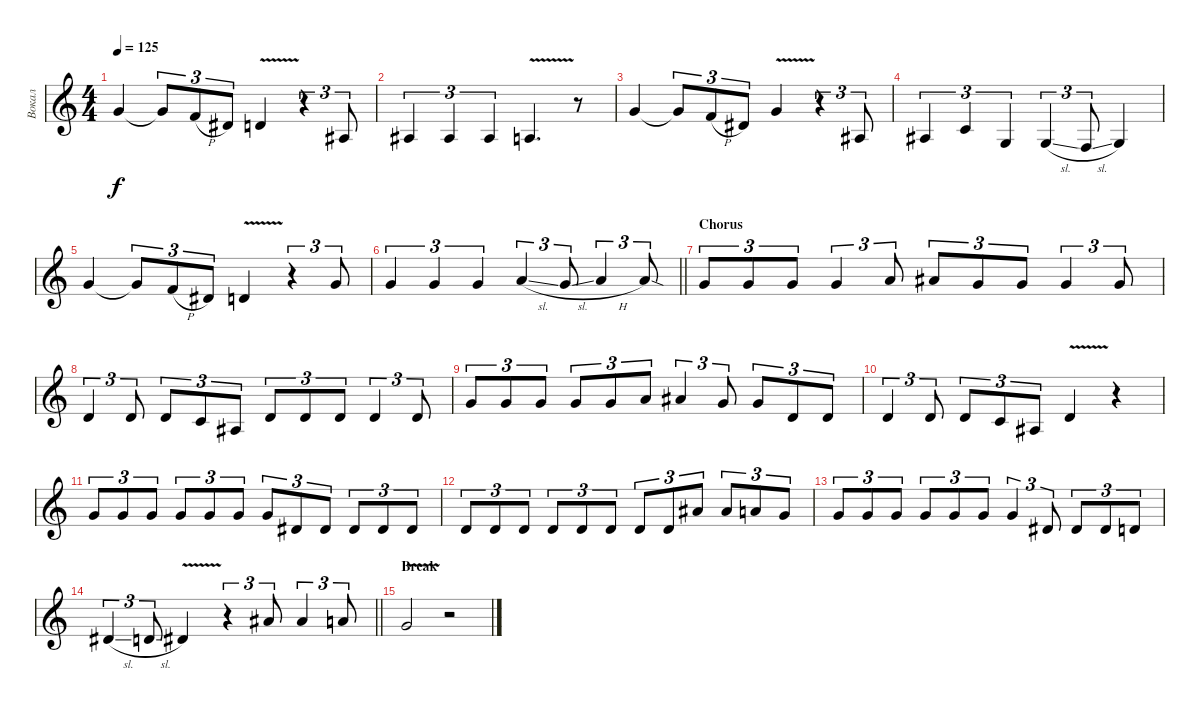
\track ("Вокал" "Вокал") {instrument trumpet}
\staff {score}
\tuning (E4 B3 G3 D3 A2 E2) {hide}
\ts (4 4)
\tempo 125
\clef g2
\ks c
3.1.4{dy f} 3.1{t}.8{tu (3 2)} 6.2{h}.8{tu (3 2)} 4.2.8{tu (3 2)} 3.2{v}.4 r.4{tu (3 2)} 3.3.8{tu (3 2)} |
3.3.4{tu (3 2)} 3.3.4{tu (3 2)} 3.3.4{tu (3 2)} 2.3{be (custom 0 0 10 0 19 2 25 0 34 2 39 0 47 2 53 0 60 0) v}.4{d} r.8 |
3.1.4 3.1{t}.8{tu (3 2)} 6.2{h}.8{tu (3 2)} 4.2.8{tu (3 2)} 3.1{v}.4 r.4{tu (3 2)} 3.3.8{tu (3 2)} |
3.3.4{tu (3 2)} 5.3.4{tu (3 2)} 0.3.4{tu (3 2)} 5.4{sl}.4{tu (3 2)} 3.4{sl}.8{tu (3 2)} 5.4.4 |
3.1.4 3.1{t}.8{tu (3 2)} 6.2{h}.8{tu (3 2)} 4.2.8{tu (3 2)} 3.2{v}.4 r.4{tu (3 2)} 3.1.8{tu (3 2)} |
\barLineRight lightlight
3.1.4{tu (3 2)} 3.1.4{tu (3 2)} 3.1.4{tu (3 2)} 5.1{sl}.4{tu (3 2)} 3.1{sl}.8{tu (3 2)} 5.1{h}.4{tu (3 2)} 5.1{sod}.8{tu (3 2)} |
\section ("" "Chorus")
3.1.8{tu (3 2)} 3.1.8{tu (3 2)} 3.1.8{tu (3 2)} 3.1.4{tu (3 2)} 5.1.8{tu (3 2)} 6.1.8{tu (3 2)} 3.1.8{tu (3 2)} 3.1.8{tu (3 2)} 3.1.4{tu (3 2)} 3.1.8{tu (3 2)} |
3.2.4{tu (3 2)} 3.2.8{tu (3 2)} 3.2.8{tu (3 2)} 1.2.8{tu (3 2)} 3.3.8{tu (3 2)} 3.2.8{tu (3 2)} 3.2.8{tu (3 2)} 3.2.8{tu (3 2)} 3.2.4{tu (3 2)} 3.2.8{tu (3 2)} |
3.1.8{tu (3 2)} 3.1.8{tu (3 2)} 3.1.8{tu (3 2)} 3.1.8{tu (3 2)} 3.1.8{tu (3 2)} 5.1.8{tu (3 2)} 6.1.4{tu (3 2)} 3.1.8{tu (3 2)} 3.1.8{tu (3 2)} 3.2.8{tu (3 2)} 3.2.8{tu (3 2)} |
3.2.4{tu (3 2)} 3.2.8{tu (3 2)} 3.2.8{tu (3 2)} 1.2.8{tu (3 2)} 3.3.8{tu (3 2)} 3.2{v}.4 r.4 |
3.1.8{tu (3 2)} 3.1.8{tu (3 2)} 3.1.8{tu (3 2)} 3.1.8{tu (3 2)} 3.1.8{tu (3 2)} 3.1.8{tu (3 2)} 3.1.8{tu (3 2)} 4.2.8{tu (3 2)} 4.2.8{tu (3 2)} 4.2.8{tu (3 2)} 4.2.8{tu (3 2)} 4.2.8{tu (3 2)} |
3.2.8{tu (3 2)} 3.2.8{tu (3 2)} 3.2.8{tu (3 2)} 3.2.8{tu (3 2)} 3.2.8{tu (3 2)} 3.2.8{tu (3 2)} 3.2.8{tu (3 2)} 3.2.8{tu (3 2)} 6.1.8{tu (3 2)} 6.1.8{tu (3 2)} 5.1.8{tu (3 2)} 3.1.8{tu (3 2)} |
3.1.8{tu (3 2)} 3.1.8{tu (3 2)} 3.1.8{tu (3 2)} 3.1.8{tu (3 2)} 3.1.8{tu (3 2)} 3.1.8{tu (3 2)} 3.1.4{tu (3 2)} 4.2.8{tu (3 2)} 4.2.8{tu (3 2)} 4.2.8{tu (3 2)} 3.2.8{tu (3 2)} |
\barLineRight lightlight
4.2{sl}.4{tu (3 2)} 3.2{sl}.8{tu (3 2)} 4.2{v}.4 r.4{tu (3 2)} 6.1.8{tu (3 2)} 6.1.4{tu (3 2)} 5.1.8{tu (3 2)} |
\section ("" "Break")
3.1{v}.2 r.2
